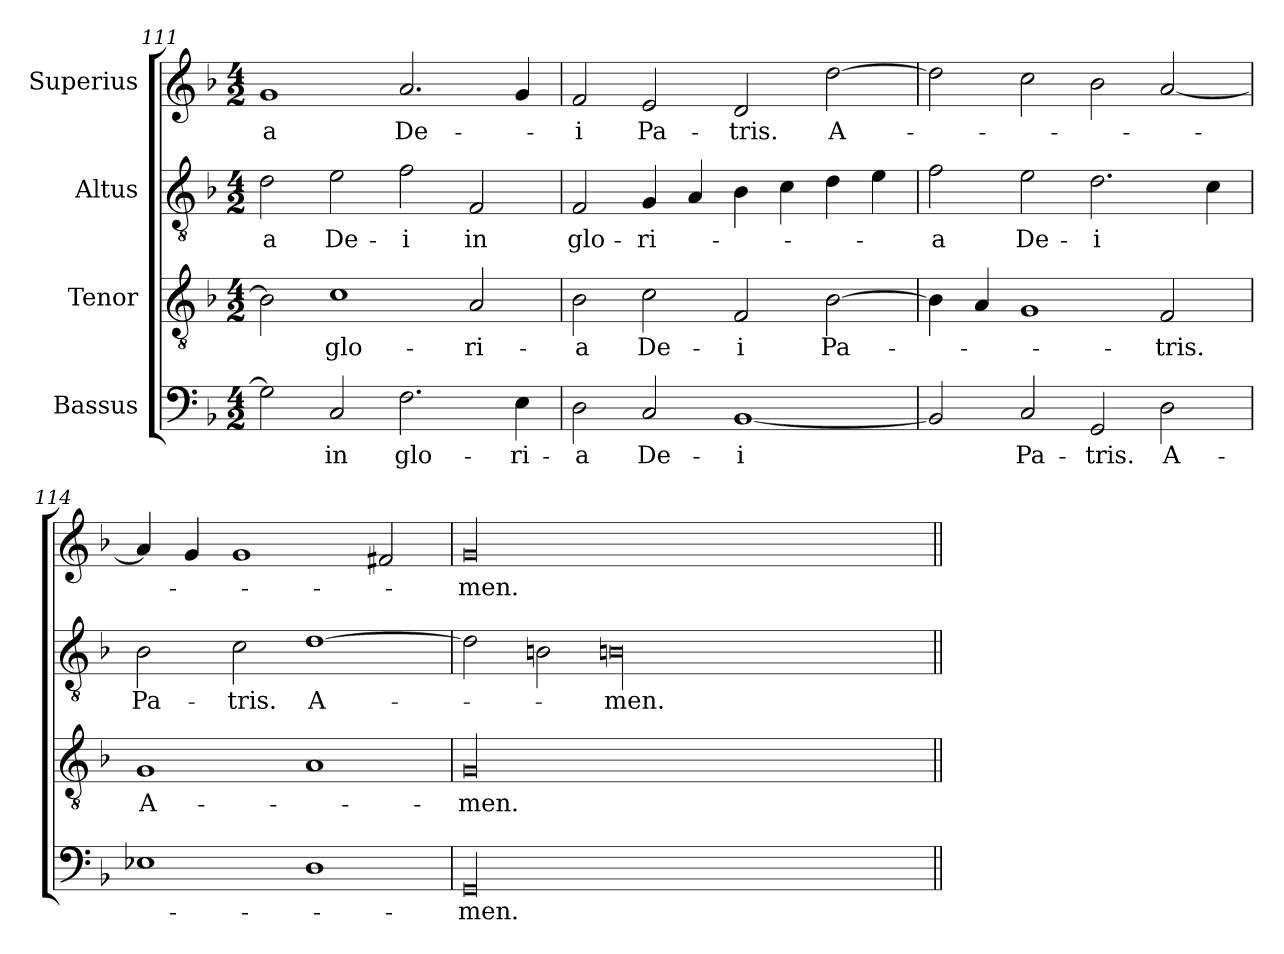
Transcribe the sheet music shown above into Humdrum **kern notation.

**kern	**text	**kern	**text	**kern	**text	**kern	**text
*part4	*part4	*part3	*part3	*part2	*part2	*part1	*part1
*staff4	*staff4	*staff3	*staff3	*staff2	*staff2	*staff1	*staff1
*I"Bassus	*	*I"Tenor	*	*I"Altus	*	*I"Superius	*
*clefF4	*	*clefGv2	*	*clefGv2	*	*clefG2	*
*k[b-]	*	*k[b-]	*	*k[b-]	*	*k[b-]	*
*M4/2	*	*M4/2	*	*M4/2	*	*M4/2	*
=111	=111	=111	=111	=111	=111	=111	=111
2G\]	.	2B-\]	.	2d\	-a	1g/	-a
2C/	in	1c\	glo-	2e\	De-	.	.
2.F\	glo-	.	.	2f\	-i	2.a/	De-
.	.	2A/	-ri-	2F/	in	.	.
4E\	-ri-	.	.	.	.	4g/	.
=112	=112	=112	=112	=112	=112	=112	=112
2D\	-a	2B-\	-a	2F/	glo-	2f/	-i
2C/	De-	2c\	De-	4G/	-ri-	2e/	Pa-
.	.	.	.	4A/	.	.	.
[1BB-/	-i	2F/	-i	4B-\	.	2d/	-tris.
.	.	.	.	4c\	.	.	.
.	.	[2B-\	Pa-	4d\	.	[2dd\	A-
.	.	.	.	4e\	.	.	.
=113	=113	=113	=113	=113	=113	=113	=113
2BB-/]	.	4B-\]	.	2f\	-a	2dd\]	.
.	.	4A/	.	.	.	.	.
2C/	Pa-	1G/	.	2e\	De-	2cc\	.
2GG/	-tris.	.	.	2.d\	-i	2b-\	.
2D\	A-	2F/	-tris.	.	.	[2a/	.
.	.	.	.	4c\	.	.	.
=114	=114	=114	=114	=114	=114	=114	=114
1E-X\	.	1G/	A-	2B-\	Pa-	4a/]	.
.	.	.	.	.	.	4g/	.
.	.	.	.	2c\	-tris.	1g/	.
1D\	.	1A/	.	[1d\	A-	.	.
.	.	.	.	.	.	2f#X/	.
=115	=115	=115	=115	=115	=115	=115	=115
00GG/	-men.	00G/	-men.	2d\]	.	00g/	-men.
.	.	.	.	2B\	.	.	.
.	.	.	.	00Bn\	-men.	.	.
1ryy	.	1ryy	.	.	.	1ryy	.
=||	=||	=||	=||	=||	=||	=||	=||
*-	*-	*-	*-	*-	*-	*-	*-
